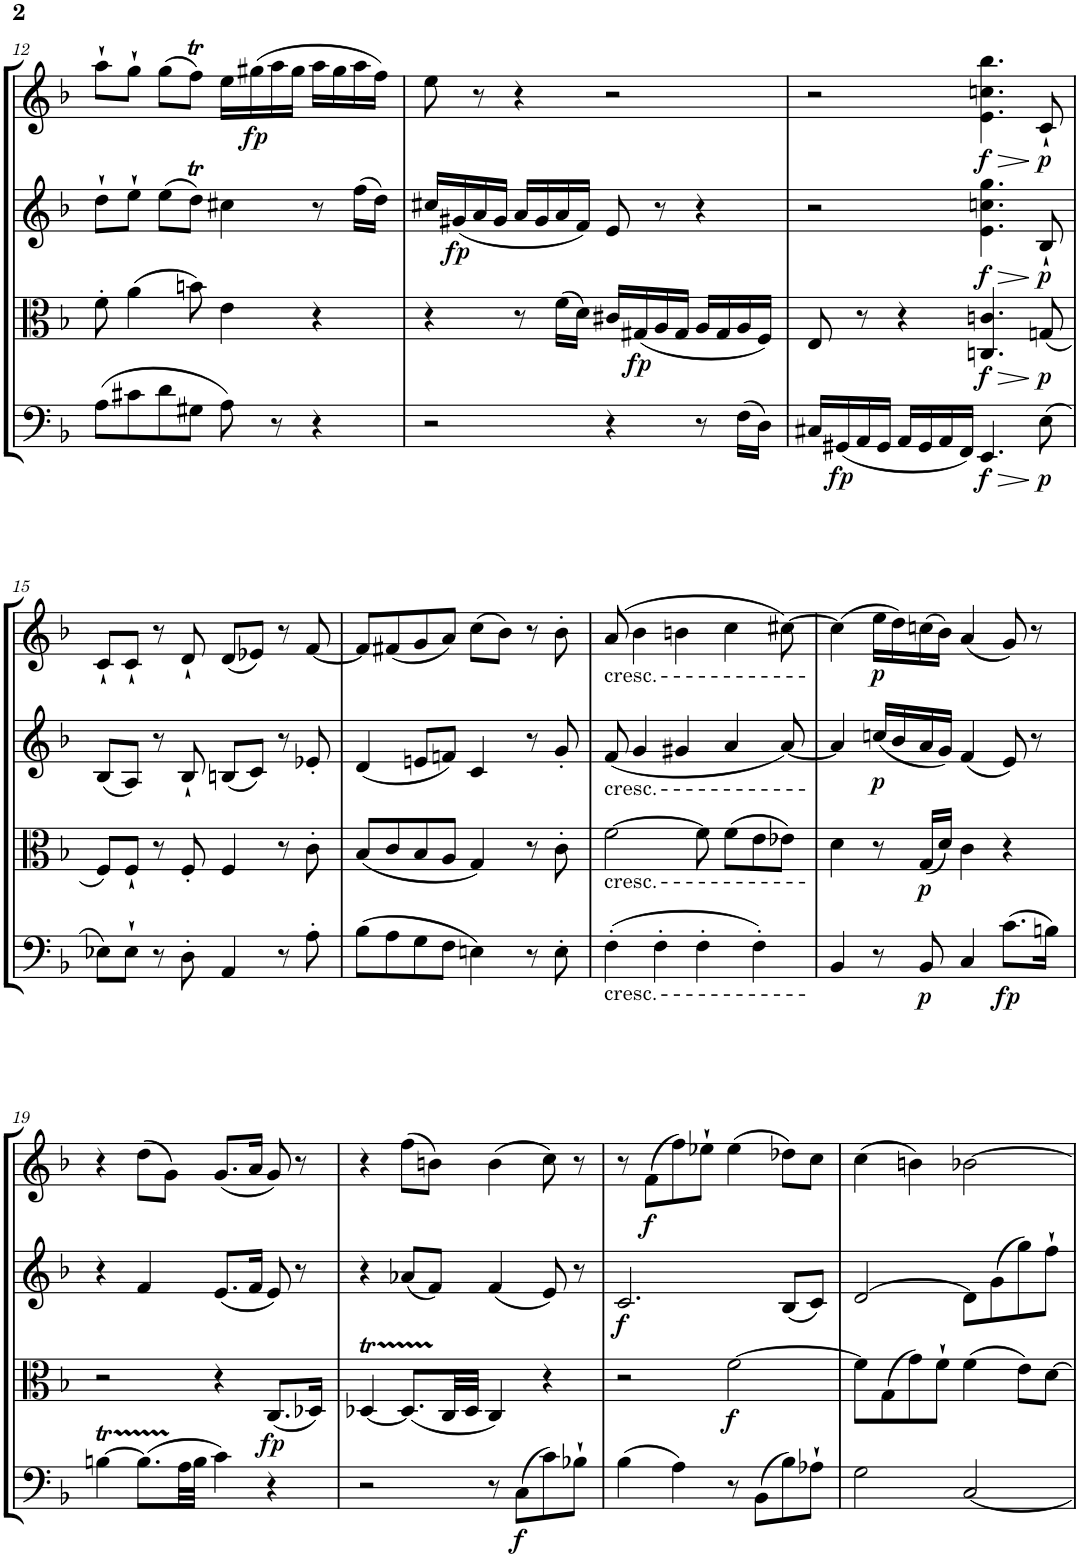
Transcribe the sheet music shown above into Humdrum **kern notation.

**kern	**dynam	**kern	**dynam	**kern	**dynam	**kern	**dynam
*part4	*part4	*part3	*part3	*part2	*part2	*part1	*part1
*staff4	*staff4	*staff3	*staff3	*staff2	*staff2	*staff1	*staff1
*I"Violoncello	*	*I"Viola	*	*I"Violin II	*	*I"Violin I	*
*I'Vc	*	*I'Vla	*	*I'Vln	*	*I'Vln	*
!!LO:PB:g=z
*clefF4	*	*clefC3	*	*clefG2	*	*clefG2	*
*k[b-]	*	*k[b-]	*	*k[b-]	*	*k[b-]	*
*M4/4	*	*M4/4	*	*M4/4	*	*M4/4	*
*met(c)	*	*met(c)	*	*met(c)	*	*met(c)	*
=12	=12	=12	=12	=12	=12	=12	=12
(>8A\L	.	8f'\	.	8dd`\L	.	8aa`\L	.
8c#X\	.	(>4a\	.	8ee`\J	.	8gg`\J	.
8d\	.	.	.	(>8ee\L	.	(>8gg\L	.
8G#X\J	.	8bn\)	.	8ddT\J)	.	8ffT\J)	.
8A\)	.	4e\	.	4cc#X\	.	16ee\LL	.
!	!	!	!	!	!	!	!LO:DY:b
.	.	.	.	.	.	(>16gg#X\	fp
8r	.	.	.	.	.	16aa\	.
.	.	.	.	.	.	16gg#\JJ	.
4r	.	4r	.	8r	.	16aa\LL	.
.	.	.	.	.	.	16gg#\	.
.	.	.	.	(>16ff\LL	.	16aa\	.
.	.	.	.	16dd\JJ)	.	16ff\JJ)	.
=13	=13	=13	=13	=13	=13	=13	=13
2r	.	4r	.	16cc#X/LL	.	8ee\	.
!	!	!	!	!	!LO:DY:b	!	!
.	.	.	.	(<16g#X/	fp	.	.
.	.	.	.	16a/	.	8r	.
.	.	.	.	16g#/JJ	.	.	.
.	.	8r	.	16a/LL	.	4r	.
.	.	.	.	16g#/	.	.	.
.	.	(>16f\LL	.	16a/	.	.	.
.	.	16d\JJ)	.	16f/JJ)	.	.	.
4r	.	16c#X/LL	.	8e/	.	2r	.
!	!	!	!LO:DY:b	!	!	!	!
.	.	(<16G#X/	fp	.	.	.	.
.	.	16A/	.	8r	.	.	.
.	.	16G#/JJ	.	.	.	.	.
8r	.	16A/LL	.	4r	.	.	.
.	.	16G#/	.	.	.	.	.
(>16F\LL	.	16A/	.	.	.	.	.
16D\JJ)	.	16F/JJ)	.	.	.	.	.
=14	=14	=14	=14	=14	=14	=14	=14
16C#X/LL	.	8E/	.	2r	.	2r	.
!	!LO:DY:b	!	!	!	!	!	!
(<16GG#X/	fp	.	.	.	.	.	.
16AA/	.	8r	.	.	.	.	.
16GG#/JJ	.	.	.	.	.	.	.
16AA/LL	.	4r	.	.	.	.	.
16GG#/	.	.	.	.	.	.	.
16AA/	.	.	.	.	.	.	.
16FF/JJ)	.	.	.	.	.	.	.
!	!LO:HP:b	!	!LO:HP:b	!	!LO:HP:b	!	!LO:HP:b
!	!LO:DY:n=1:b	!	!LO:DY:n=1:b	!	!LO:DY:n=1:b	!	!LO:DY:n=1:b
4.EE/	> f	4.Cn/ 4.cn/	> f	4.e\ 4.ccn\ 4.gg\	> f	4.e\ 4.ccn\ 4.bb-\	> f
!	!LO:DY:n=2:b	!	!LO:DY:n=2:b	!	!LO:DY:n=2:b	!	!LO:DY:n=2:b
(>8E\	] p	(<8Gn/	] p	8B-`/	] p	8c`/	] p
!!LO:LB:g=z
=15	=15	=15	=15	=15	=15	=15	=15
8E-X\L)	.	8F/L)	.	(<8B-/L	.	8c`/L	.
8E-`\J	.	8F`/J	.	8A/J)	.	8c`/J	.
8r	.	8r	.	8r	.	8r	.
8D'\	.	8F'/	.	8B-`/	.	8d`/	.
4AA/	.	4F/	.	(<8Bn/L	.	(<8d/L	.
.	.	.	.	8c/J)	.	8e-X/J)	.
8r	.	8r	.	8r	.	8r	.
8A'\	.	8c'\	.	8e-X'/	.	[8f/	.
=16	=16	=16	=16	=16	=16	=16	=16
(>8B-\L	.	(<8B-/L	.	(<4d/	.	8f/L]	.
8A\	.	8c/	.	.	.	(<8f#X/	.
8G\	.	8B-/	.	8en/L	.	8g/	.
8F\J	.	8A/J	.	8fn/J)	.	8a/J)	.
4En\)	.	4G/)	.	4c/	.	(>8cc\L	.
.	.	.	.	.	.	8b-\J)	.
8r	.	8r	.	8r	.	8r	.
8E'\	.	8c'\	.	8g'/	.	8b-'\	.
=17	=17	=17	=17	=17	=17	=17	=17
!	!	!	!	!	!	!LO:TX:b:t=cresc.	!
!	!	!	!	!LO:TX:b:t=cresc.	!	!	!
!	!	!LO:TX:b:t=cresc.	!	!	!	!	!
!LO:TX:b:t=cresc.	!	!	!	!	!	!	!
(>4F'\	.	[2f\	.	(<8f/	.	(>8a/	.
.	.	.	.	4g/	.	4b-\	.
4F'\	.	.	.	.	.	.	.
.	.	.	.	4g#X/	.	4bn\	.
4F'\	.	8f\]	.	.	.	.	.
.	.	(>8f\L	.	4a/	.	4cc\	.
4F'\)	.	8e\	.	.	.	.	.
.	.	8e-X\J)	.	[8a/)	.	[8cc#X\)	.
=18	=18	=18	=18	=18	=18	=18	=18
4BB-/	.	4d\	.	4a/]	.	(>4cc#\]	.
!	!	!	!	!	!LO:DY:b	!	!LO:DY:b
8r	.	8r	.	(<16ccn/LL	p	16ee\LL	p
.	.	.	.	16b-/	.	16dd\)	.
!	!LO:DY:b	!	!LO:DY:b	!	!	!	!
8BB-/	p	(<16G/LL	p	16a/	.	(>16ccn\	.
.	.	16d/JJ)	.	16g/JJ)	.	16b-\JJ)	.
4C/	.	4c\	.	(<4f/	.	(<4a/	.
!	!LO:DY:b	!	!	!	!	!	!
(>8.c\L	fp	4r	.	8e/)	.	8g/)	.
.	.	.	.	8r	.	8r	.
16Bn\Jk)	.	.	.	.	.	.	.
!!LO:LB:g=z
=19	=19	=19	=19	=19	=19	=19	=19
[4Bnt\	.	2r	.	4r	.	4r	.
(>8.BTTT\L]	.	.	.	4f/	.	(>8dd\L	.
.	.	.	.	.	.	8g\J)	.
32A\LL	.	.	.	.	.	.	.
32B\JJJ	.	.	.	.	.	.	.
4c\)	.	4r	.	(<8.e/L	.	(<8.g/L	.
.	.	.	.	16f/Jk	.	16a/Jk	.
!	!	!	!LO:DY:b	!	!	!	!
4r	.	(<8.C/L	fp	8e/)	.	8g/)	.
.	.	.	.	8r	.	8r	.
.	.	16D-X/Jk)	.	.	.	.	.
=20	=20	=20	=20	=20	=20	=20	=20
2r	.	[4D-XT/	.	4r	.	4r	.
.	.	(<8.D-TTT/L]	.	(<8a-X/L	.	(>8ff\L	.
.	.	.	.	8f/J)	.	8bn\J)	.
.	.	32C/LL	.	.	.	.	.
.	.	32D-/JJJ	.	.	.	.	.
8r	.	4C/)	.	(<4f/	.	(>4b\	.
!	!LO:DY:b	!	!	!	!	!	!
(>8C\L	f	.	.	.	.	.	.
8c\)	.	4r	.	8e/)	.	8cc\)	.
8B-X`\J	.	.	.	8r	.	8r	.
=21	=21	=21	=21	=21	=21	=21	=21
!	!	!	!	!	!LO:DY:b	!	!
(>4B-\	.	2r	.	2.c/	f	8r	.
!	!	!	!	!	!	!	!LO:DY:b
.	.	.	.	.	.	(>8f\L	f
4A\)	.	.	.	.	.	8ff\)	.
.	.	.	.	.	.	8ee-X`\J	.
!	!	!	!LO:DY:b	!	!	!	!
8r	.	[2f\	f	.	.	(>4ee-\	.
(>8BB-\L	.	.	.	.	.	.	.
8B-\)	.	.	.	(<8B-/L	.	8dd-X\L)	.
8A-X`\J	.	.	.	8c/J)	.	8cc\J	.
=22	=22	=22	=22	=22	=22	=22	=22
2G\	.	8f\L]	.	[2d/	.	(>4cc\	.
.	.	(>8G\	.	.	.	.	.
.	.	8g\)	.	.	.	4bn\)	.
.	.	8f`\J	.	.	.	.	.
[2C/	.	(>4f\	.	8d\L]	.	[2b-X\	.
.	.	.	.	(>8g\	.	.	.
.	.	8e\L)	.	8gg\)	.	.	.
.	.	[8d\J	.	8ff`\J	.	.	.
=	=	=	=	=	=	=	=
*-	*-	*-	*-	*-	*-	*-	*-
